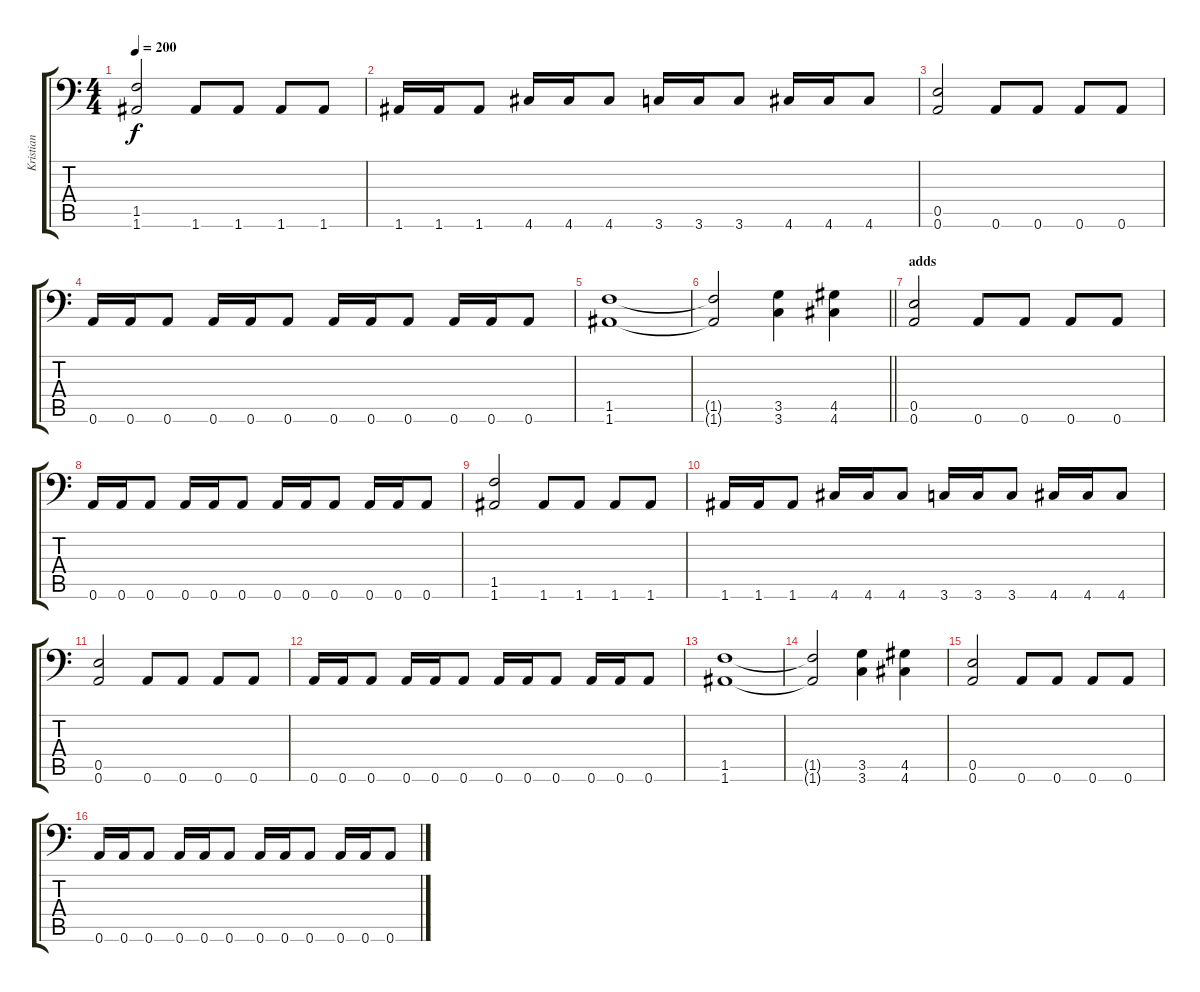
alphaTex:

\track ("Kristian" "Kristian") {instrument distortionguitar}
\staff {score tabs}
\tuning (B3 Gb3 D3 A2 E2 A1) {hide}
\ts (4 4)
\tempo 200
\clef f4
\ks c
(1.5 1.6).2{dy f} 1.6.8 1.6.8 1.6.8 1.6.8 |
1.6.16 1.6.16 1.6.8 4.6.16 4.6.16 4.6.8 3.6.16 3.6.16 3.6.8 4.6.16 4.6.16 4.6.8 |
(0.5 0.6).2 0.6.8 0.6.8 0.6.8 0.6.8 |
0.6.16 0.6.16 0.6.8 0.6.16 0.6.16 0.6.8 0.6.16 0.6.16 0.6.8 0.6.16 0.6.16 0.6.8 |
(1.5 1.6).1 |
\barLineRight lightlight
(1.5{t} 1.6{t}).2 (3.5 3.6).4 (4.5 4.6).4 |
\section ("" "adds")
(0.5 0.6).2 0.6.8 0.6.8 0.6.8 0.6.8 |
0.6.16 0.6.16 0.6.8 0.6.16 0.6.16 0.6.8 0.6.16 0.6.16 0.6.8 0.6.16 0.6.16 0.6.8 |
(1.5 1.6).2 1.6.8 1.6.8 1.6.8 1.6.8 |
1.6.16 1.6.16 1.6.8 4.6.16 4.6.16 4.6.8 3.6.16 3.6.16 3.6.8 4.6.16 4.6.16 4.6.8 |
(0.5 0.6).2 0.6.8 0.6.8 0.6.8 0.6.8 |
0.6.16 0.6.16 0.6.8 0.6.16 0.6.16 0.6.8 0.6.16 0.6.16 0.6.8 0.6.16 0.6.16 0.6.8 |
(1.5 1.6).1 |
(1.5{t} 1.6{t}).2 (3.5 3.6).4 (4.5 4.6).4 |
(0.5 0.6).2 0.6.8 0.6.8 0.6.8 0.6.8 |
0.6.16 0.6.16 0.6.8 0.6.16 0.6.16 0.6.8 0.6.16 0.6.16 0.6.8 0.6.16 0.6.16 0.6.8
